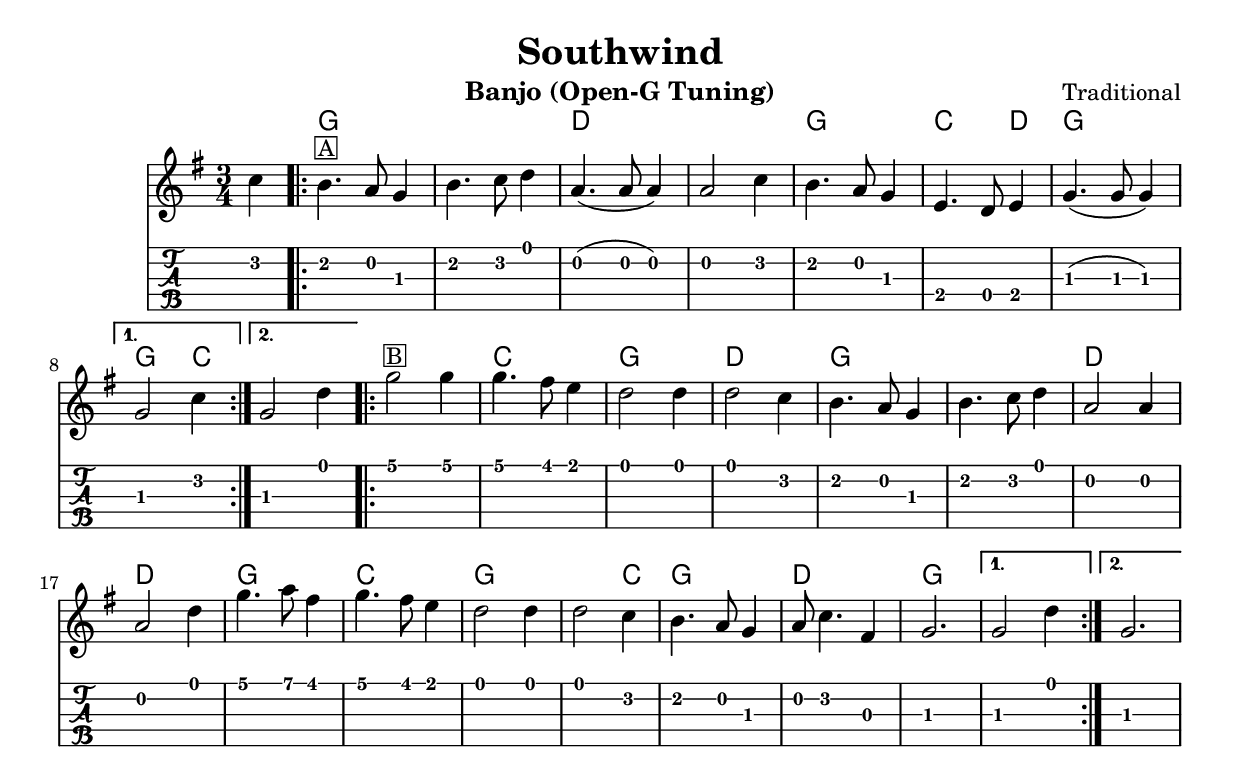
\version "2.18.2"
\language "english"

\version "2.18.2"
\language "english"

southwindMelodyA = \relative c'' {
  \partial 4
  c4
  \repeat volta 2 {
    | b4.^\markup {\box A} a8 g4
    | b4. c8 d4
    | a4.( a8 a4)
    | a2 c4
    | b4. a8 g4
    | e4. d8 e4
    | g4.( g8 g4)
  }
  \alternative {
    { | g2 c4 }
    { | g2 d'4 }
  }
}

southwindMelodyB = \relative c''' {
  \repeat volta 2 {
    | g2^\markup {\box B} g4
    | g4. fs8 e4
    | d2 d4
    | d2 c4
    | b4. a8 g4
    | b4. c8 d4
    | a2 a4
    | a2 d4
    | g4. a8 fs4
    | g4. fs8 e4
    | d2 d4
    | d2 c4
    | b4. a8 g4
    | a8 c4. fs,4
    | g2.
  }
  \alternative {
    { | g2 d'4 }
    { | g,2. }
  }
}

southwindMelody = {
  \key g \major
  \time 3/4

  \southwindMelodyA
  \southwindMelodyB
}

southwindChordsA = \chordmode {
  \repeat volta 2 {
    | g2.
    | g2.
    | d2.
    | d2.
    | g2.
    | c2 d4
    | g2.
  }
  \alternative {
    { | g2 c4 }
    { | g2. }
  }
}

southwindChordsB = \chordmode {
  \repeat volta 2 {
    | g2.
    | c2.
    | g2.
    | d2.
    | g2.
    | g2.
    | d2.
    | d2.
    | g2.
    | c2.
    | g2.
    | g2 c4
    | g2.
    | d2.
    | g2.
  }
  \alternative {
    { | g2. }
    { | g2. }
  }
}

southwindChords = {
  s4
  \southwindChordsA
  \southwindChordsB
}

\version "2.18.2"
\language "english"

%% Clawhammer banjo tunings. Double-D is just Double-C capoed up one position.

banjo-double-c-tuning = \stringTuning <g c g c' d'>
banjo-double-d-tuning = \stringTuning <a d a d' e'>


\book {
  \header {
    title = "Southwind"
    instrument = "Banjo (Open-G Tuning)"
    composer = "Traditional"
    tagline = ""
  }

  \score {
    <<
      \new ChordNames {
        \set chordChanges = ##t
        \southwindChords
      }
      \new Staff {
        \clef treble
        \southwindMelody
      }
      \new TabStaff \with {
        stringTunings = #banjo-open-d-tuning
      } {
        \transpose c c, \southwindMelody
      }
    >>
    \layout {}
  }
}
